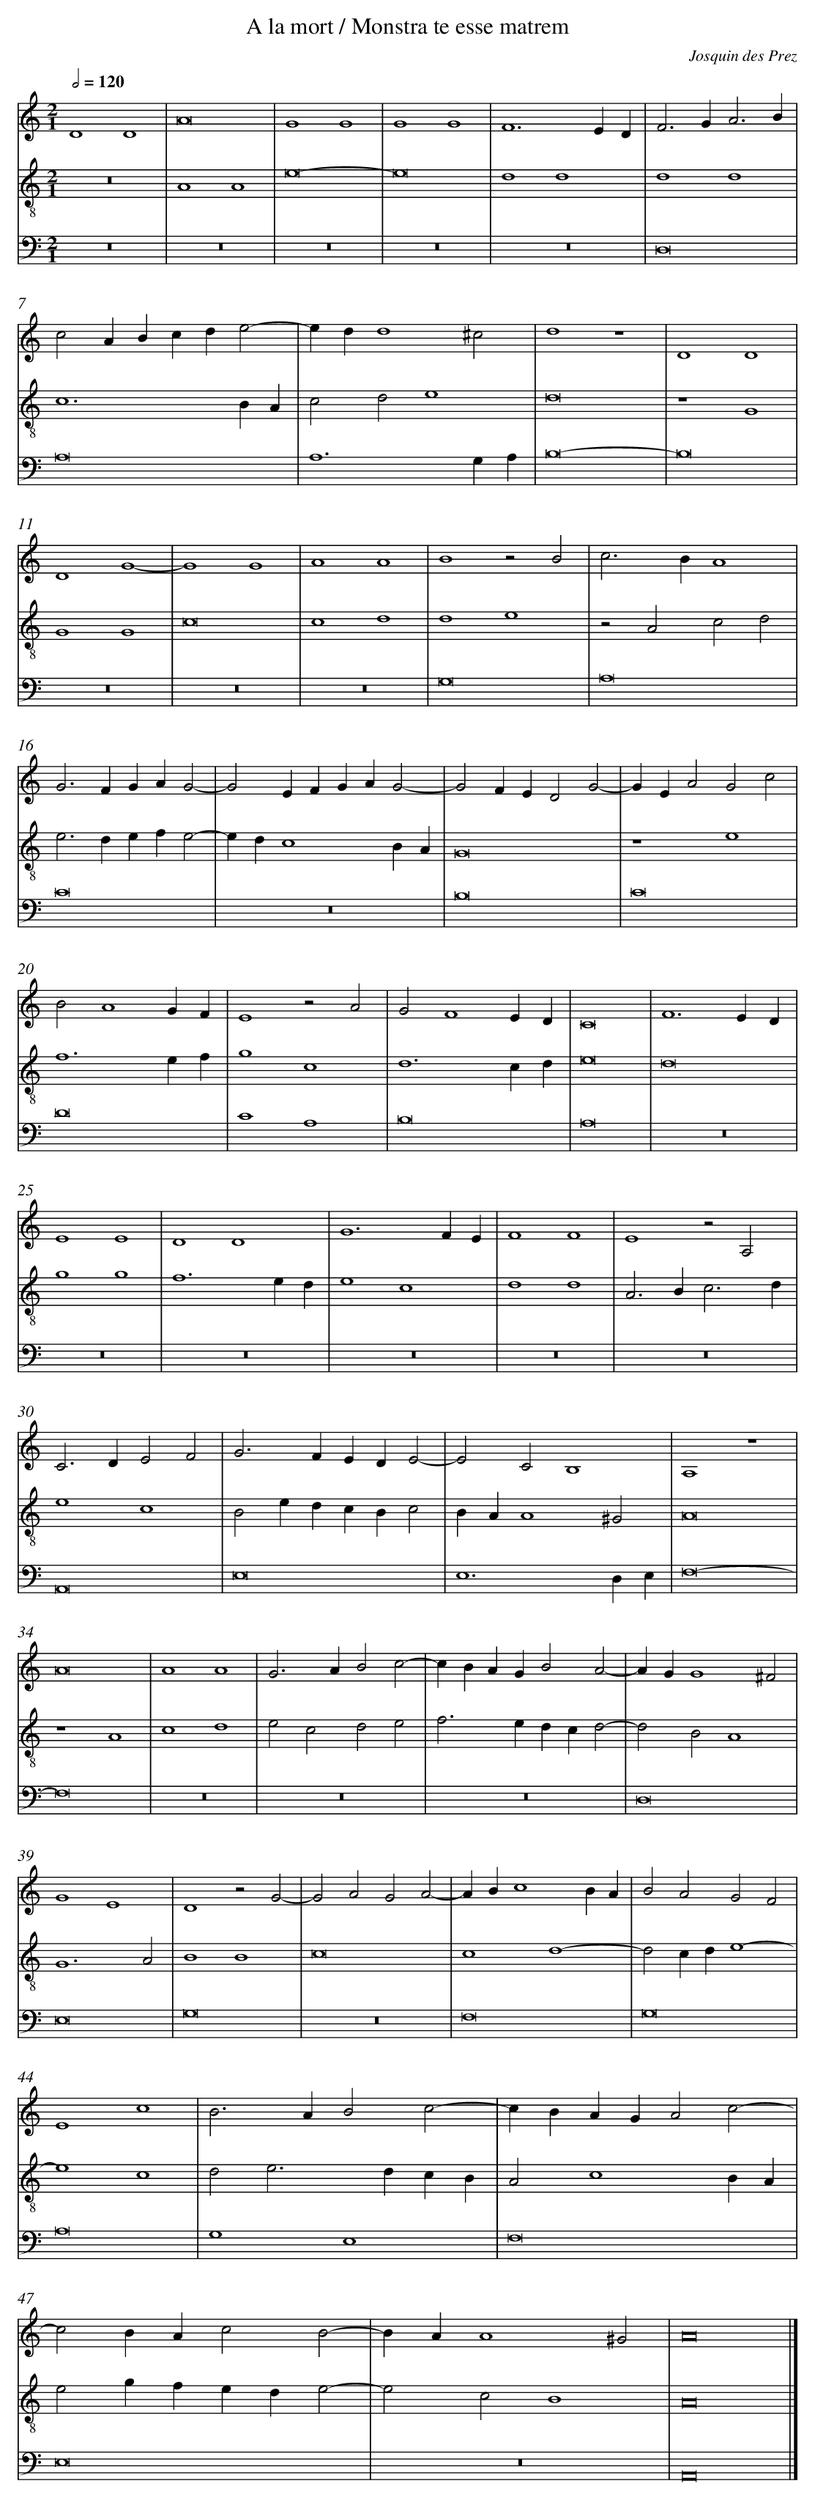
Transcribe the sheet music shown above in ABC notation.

X:1
T:A la mort / Monstra te esse matrem
C: Josquin des Prez
L: 1/4
M: 2/1
Q: 1/2=120
V: 1 clef=treble
V: 2 clef=treble-8
V: 3 clef=bass
K: C
[V:1] D4D4 |
[V:2] z8 |
[V:3] z8 |
[V:1] A8 |
[V:2] A4A4 |
[V:3] z8 |
[V:1] G4G4 |
[V:2] e8- |
[V:3] z8 |
[V:1] G4G4 |
[V:2] e8 |
[V:3] z8 |
[V:1] F6ED |
[V:2] d4d4 |
[V:3] z8 |
[V:1] F3GA3B |
[V:2] d4d4 |
[V:3] D,8 |
[V:1] c2ABcde2- |
[V:2] c6BA |
[V:3] A,8 |
[V:1] edd4^c2 |
[V:2] c2d2e4 |
[V:3] A,6G,A, |
[V:1] d4z4 |
[V:2] d8 |
[V:3] B,8- |
[V:1] D4D4 |
[V:2] z4G4 |
[V:3] B,8 |
[V:1] D4G4- |
[V:2] G4G4 |
[V:3] z8 |
[V:1] G4G4 |
[V:2] c8 |
[V:3] z8 |
[V:1] A4A4 |
[V:2] c4d4 |
[V:3] z8 |
[V:1] B4z2B2 |
[V:2] d4e4 |
[V:3] G,8 |
[V:1] c3BA4 |
[V:2] z2A2c2d2 |
[V:3] A,8 |
[V:1] G3FGAG2- |
[V:2] e3defe2- |
[V:3] C8 |
[V:1] G2EFGAG2- |
[V:2] edc4BA |
[V:3] z8 |
[V:1] G2FED2G2- |
[V:2] G8 |
[V:3] B,8 |
[V:1] GEA2G2c2 |
[V:2] z4e4 |
[V:3] C8 |
[V:1] B2A4GF |
[V:2] f6ef |
[V:3] D8 |
[V:1] E4z2A2 |
[V:2] g4c4 |
[V:3] C4A,4 |
[V:1] G2F4ED |
[V:2] d6cd |
[V:3] B,8 |
[V:1] C8 |
[V:2] e8 |
[V:3] A,8 |
[V:1] F6ED |
[V:2] d8 |
[V:3] z8 |
[V:1] E4E4 |
[V:2] g4g4 |
[V:3] z8 |
[V:1] D4D4 |
[V:2] f6ed |
[V:3] z8 |
[V:1] G6FE |
[V:2] e4c4 |
[V:3] z8 |
[V:1] F4F4 |
[V:2] d4d4 |
[V:3] z8 |
[V:1] E4z2A,2 |
[V:2] A3Bc3d |
[V:3] z8 |
[V:1] C3DE2F2 |
[V:2] e4c4 |
[V:3] A,,8 |
[V:1] G3FEDE2- |
[V:2] B2edcBc2 |
[V:3] E,8 |
[V:1] E2C2B,4 |
[V:2] BAA4^G2 |
[V:3] E,6D,E, |
[V:1] A,4z4 |
[V:2] A8 |
[V:3] F,8- |
[V:1] A8 |
[V:2] z4A4 |
[V:3] F,8 |
[V:1] A4A4 |
[V:2] c4d4 |
[V:3] z8 |
[V:1] G3AB2c2- |
[V:2] e2c2d2e2 |
[V:3] z8 |
[V:1] cBAGB2A2- |
[V:2] f3edcd2- |
[V:3] z8 |
[V:1] AGG4^F2 |
[V:2] d2B2A4 |
[V:3] D,8 |
[V:1] G4E4 |
[V:2] G6A2 |
[V:3] E,8 |
[V:1] D4z2G2- |
[V:2] B4B4 |
[V:3] G,8 |
[V:1] G2A2G2A2- |
[V:2] c8 |
[V:3] z8 |
[V:1] ABc4BA |
[V:2] c4d4- |
[V:3] F,8 |
[V:1] B2A2G2F2 |
[V:2] d2cde4- |
[V:3] G,8 |
[V:1] E4c4 |
[V:2] e4c4 |
[V:3] A,8 |
[V:1] B3AB2c2- |
[V:2] d2e3dcB |
[V:3] G,4E,4 |
[V:1] cBAGA2c2- |
[V:2] A2c4BA |
[V:3] F,8 |
[V:1] c2BAc2B2- |
[V:2] e2gfede2- |
[V:3] E,8 |
[V:1] BAA4^G2 |
[V:2] e2c2B4 |
[V:3] z8 |
[V:1] A8 |]
[V:2] A8 |]
[V:3] A,,8 |]
